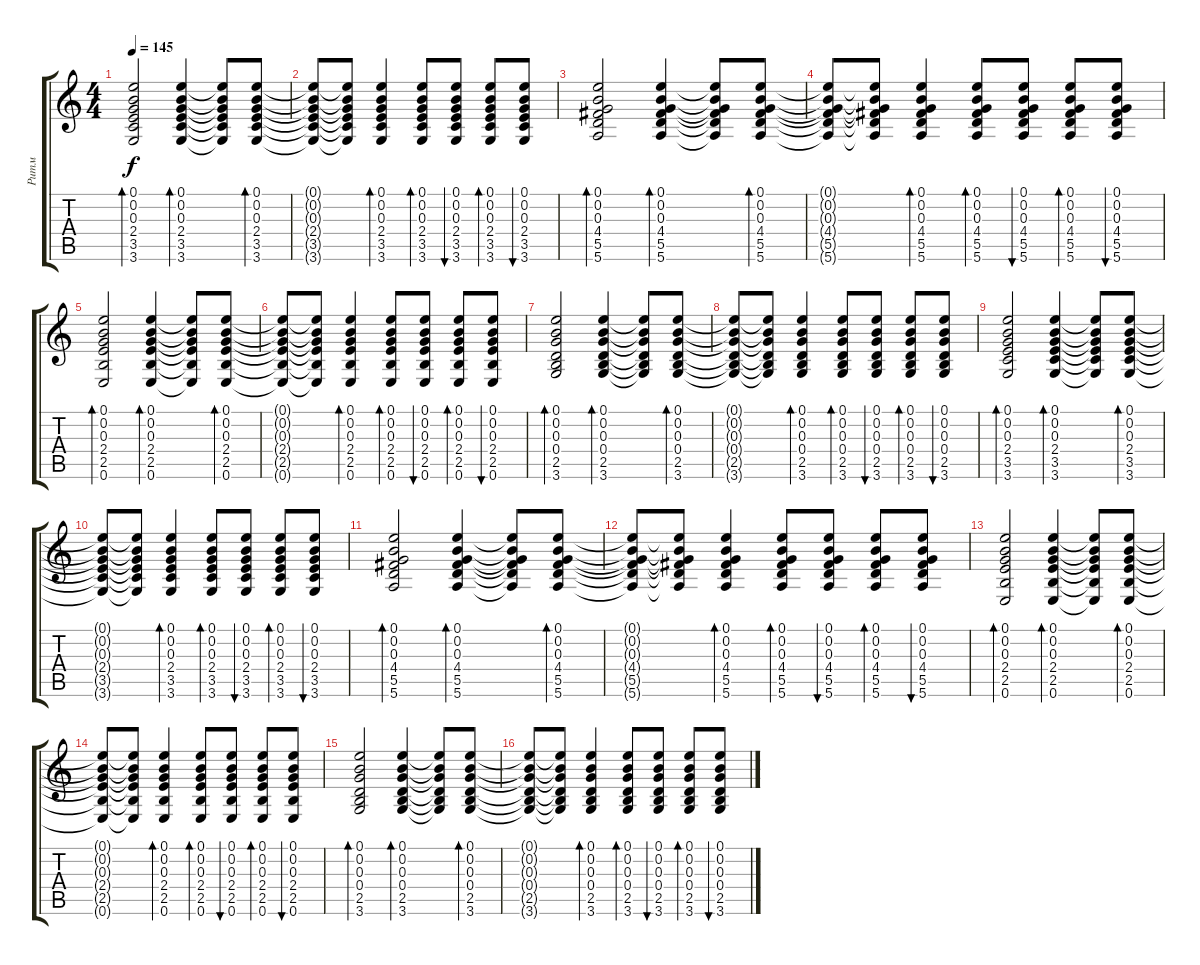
\track ("Ритм" "Ритм") {instrument electricguitarclean}
\staff {score tabs}
\tuning (E4 B3 G3 D3 A2 E2) {hide}
\ts (4 4)
\tempo 145
\clef g2
\ks c
(0.1 0.2 0.3 2.4 3.5 3.6).2{bd 60 dy f} (0.1 0.2 0.3 2.4 3.5 3.6).4{bd 60} (0.1{t} 0.2{t} 0.3{t} 2.4{t} 3.5{t} 3.6{t}).8 (0.1 0.2 0.3 2.4 3.5 3.6).8{bd 60} |
(0.1{t} 0.2{t} 0.3{t} 2.4{t} 3.5{t} 3.6{t}).8 (0.1{t} 0.2{t} 0.3{t} 2.4{t} 3.5{t} 3.6{t}).8 (0.1 0.2 0.3 2.4 3.5 3.6).4{bd 60} (0.1 0.2 0.3 2.4 3.5 3.6).8{bd 60} (0.1 0.2 0.3 2.4 3.5 3.6).8{bu 60} (0.1 0.2 0.3 2.4 3.5 3.6).8{bd 60} (0.1 0.2 0.3 2.4 3.5 3.6).8{bu 60} |
(0.1 0.2 0.3 4.4 5.5 5.6).2{bd 60} (0.1 0.2 0.3 4.4 5.5 5.6).4{bd 60} (0.1{t} 0.2{t} 0.3{t} 4.4{t} 5.5{t} 5.6{t}).8 (0.1 0.2 0.3 4.4 5.5 5.6).8{bd 60} |
(0.1{t} 0.2{t} 0.3{t} 4.4{t} 5.5{t} 5.6{t}).8 (0.1{t} 0.2{t} 0.3{t} 4.4{t} 5.5{t} 5.6{t}).8 (0.1 0.2 0.3 4.4 5.5 5.6).4{bd 60} (0.1 0.2 0.3 4.4 5.5 5.6).8{bd 60} (0.1 0.2 0.3 4.4 5.5 5.6).8{bu 60} (0.1 0.2 0.3 4.4 5.5 5.6).8{bd 60} (0.1 0.2 0.3 4.4 5.5 5.6).8{bu 60} |
(0.1 0.2 0.3 2.4 2.5 0.6).2{bd 60} (0.1 0.2 0.3 2.4 2.5 0.6).4{bd 60} (0.1{t} 0.2{t} 0.3{t} 2.4{t} 2.5{t} 0.6{t}).8 (0.1 0.2 0.3 2.4 2.5 0.6).8{bd 60} |
(0.1{t} 0.2{t} 0.3{t} 2.4{t} 2.5{t} 0.6{t}).8 (0.1{t} 0.2{t} 0.3{t} 2.4{t} 2.5{t} 0.6{t}).8 (0.1 0.2 0.3 2.4 2.5 0.6).4{bd 60} (0.1 0.2 0.3 2.4 2.5 0.6).8{bd 60} (0.1 0.2 0.3 2.4 2.5 0.6).8{bu 60} (0.1 0.2 0.3 2.4 2.5 0.6).8{bd 60} (0.1 0.2 0.3 2.4 2.5 0.6).8{bu 60} |
(0.1 0.2 0.3 0.4 2.5 3.6).2{bd 60} (0.1 0.2 0.3 0.4 2.5 3.6).4{bd 60} (0.1{t} 0.2{t} 0.3{t} 0.4{t} 2.5{t} 3.6{t}).8 (0.1 0.2 0.3 0.4 2.5 3.6).8{bd 60} |
(0.1{t} 0.2{t} 0.3{t} 0.4{t} 2.5{t} 3.6{t}).8 (0.1{t} 0.2{t} 0.3{t} 0.4{t} 2.5{t} 3.6{t}).8 (0.1 0.2 0.3 0.4 2.5 3.6).4{bd 60} (0.1 0.2 0.3 0.4 2.5 3.6).8{bd 60} (0.1 0.2 0.3 0.4 2.5 3.6).8{bu 60} (0.1 0.2 0.3 0.4 2.5 3.6).8{bd 60} (0.1 0.2 0.3 0.4 2.5 3.6).8{bu 60} |
(0.1 0.2 0.3 2.4 3.5 3.6).2{bd 60} (0.1 0.2 0.3 2.4 3.5 3.6).4{bd 60} (0.1{t} 0.2{t} 0.3{t} 2.4{t} 3.5{t} 3.6{t}).8 (0.1 0.2 0.3 2.4 3.5 3.6).8{bd 60} |
(0.1{t} 0.2{t} 0.3{t} 2.4{t} 3.5{t} 3.6{t}).8 (0.1{t} 0.2{t} 0.3{t} 2.4{t} 3.5{t} 3.6{t}).8 (0.1 0.2 0.3 2.4 3.5 3.6).4{bd 60} (0.1 0.2 0.3 2.4 3.5 3.6).8{bd 60} (0.1 0.2 0.3 2.4 3.5 3.6).8{bu 60} (0.1 0.2 0.3 2.4 3.5 3.6).8{bd 60} (0.1 0.2 0.3 2.4 3.5 3.6).8{bu 60} |
(0.1 0.2 0.3 4.4 5.5 5.6).2{bd 60} (0.1 0.2 0.3 4.4 5.5 5.6).4{bd 60} (0.1{t} 0.2{t} 0.3{t} 4.4{t} 5.5{t} 5.6{t}).8 (0.1 0.2 0.3 4.4 5.5 5.6).8{bd 60} |
(0.1{t} 0.2{t} 0.3{t} 4.4{t} 5.5{t} 5.6{t}).8 (0.1{t} 0.2{t} 0.3{t} 4.4{t} 5.5{t} 5.6{t}).8 (0.1 0.2 0.3 4.4 5.5 5.6).4{bd 60} (0.1 0.2 0.3 4.4 5.5 5.6).8{bd 60} (0.1 0.2 0.3 4.4 5.5 5.6).8{bu 60} (0.1 0.2 0.3 4.4 5.5 5.6).8{bd 60} (0.1 0.2 0.3 4.4 5.5 5.6).8{bu 60} |
(0.1 0.2 0.3 2.4 2.5 0.6).2{bd 60} (0.1 0.2 0.3 2.4 2.5 0.6).4{bd 60} (0.1{t} 0.2{t} 0.3{t} 2.4{t} 2.5{t} 0.6{t}).8 (0.1 0.2 0.3 2.4 2.5 0.6).8{bd 60} |
(0.1{t} 0.2{t} 0.3{t} 2.4{t} 2.5{t} 0.6{t}).8 (0.1{t} 0.2{t} 0.3{t} 2.4{t} 2.5{t} 0.6{t}).8 (0.1 0.2 0.3 2.4 2.5 0.6).4{bd 60} (0.1 0.2 0.3 2.4 2.5 0.6).8{bd 60} (0.1 0.2 0.3 2.4 2.5 0.6).8{bu 60} (0.1 0.2 0.3 2.4 2.5 0.6).8{bd 60} (0.1 0.2 0.3 2.4 2.5 0.6).8{bu 60} |
(0.1 0.2 0.3 0.4 2.5 3.6).2{bd 60} (0.1 0.2 0.3 0.4 2.5 3.6).4{bd 60} (0.1{t} 0.2{t} 0.3{t} 0.4{t} 2.5{t} 3.6{t}).8 (0.1 0.2 0.3 0.4 2.5 3.6).8{bd 60} |
(0.1{t} 0.2{t} 0.3{t} 0.4{t} 2.5{t} 3.6{t}).8 (0.1{t} 0.2{t} 0.3{t} 0.4{t} 2.5{t} 3.6{t}).8 (0.1 0.2 0.3 0.4 2.5 3.6).4{bd 60} (0.1 0.2 0.3 0.4 2.5 3.6).8{bd 60} (0.1 0.2 0.3 0.4 2.5 3.6).8{bu 60} (0.1 0.2 0.3 0.4 2.5 3.6).8{bd 60} (0.1 0.2 0.3 0.4 2.5 3.6).8{bu 60}
